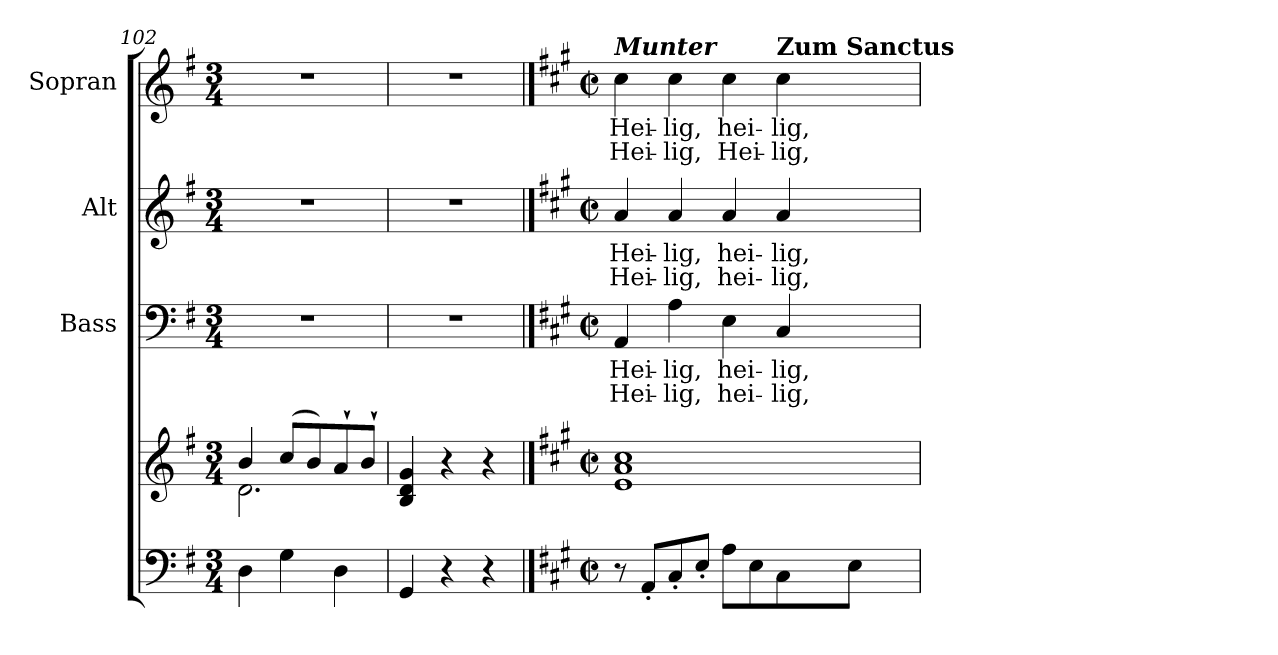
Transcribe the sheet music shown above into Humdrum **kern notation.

**kern	**kern	**kern	**text	**text	**kern	**text	**text	**kern	**text	**text
*part4	*part4	*part3	*part3	*part3	*part2	*part2	*part2	*part1	*part1	*part1
*staff5	*staff4	*staff3	*staff3	*staff3	*staff2	*staff2	*staff2	*staff1	*staff1	*staff1
*	*	*I"Bass	*	*	*I"Alt	*	*	*I"Sopran	*	*
*	*	*I'B.	*	*	*I'A.	*	*	*I'S.	*	*
*clefF4	*clefG2	*clefF4	*	*	*clefG2	*	*	*clefG2	*	*
*k[f#]	*k[f#]	*k[f#]	*	*	*k[f#]	*	*	*k[f#]	*	*
*G:	*G:	*G:	*	*	*G:	*	*	*G:	*	*
*M3/4	*M3/4	*M3/4	*	*	*M3/4	*	*	*M3/4	*	*
=102	=102	=102	=102	=102	=102	=102	=102	=102	=102	=102
*	*^	*	*	*	*	*	*	*	*	*
4D\	4b/	2.d\	2.r	.	.	2.r	.	.	2.r	.	.
4G\	(>8cc/L	.	.	.	.	.	.	.	.	.	.
.	8b/)	.	.	.	.	.	.	.	.	.	.
4D\	8a`</	.	.	.	.	.	.	.	.	.	.
.	8b`</J	.	.	.	.	.	.	.	.	.	.
*	*v	*v	*	*	*	*	*	*	*	*	*
=103	=103	=103	=103	=103	=103	=103	=103	=103	=103	=103
4GG/	4B/ 4d/ 4g/	2.r	.	.	2.r	.	.	2.r	.	.
4r	4r	.	.	.	.	.	.	.	.	.
4r	4r	.	.	.	.	.	.	.	.	.
!!LO:LB:g=z
==104	==104	==104	==104	==104	==104	==104	==104	==104	==104	==104
*k[f#c#g#]	*k[f#c#g#]	*k[f#c#g#]	*	*	*k[f#c#g#]	*	*	*k[f#c#g#]	*	*
*A:	*A:	*A:	*	*	*A:	*	*	*A:	*	*
*M2/2	*M2/2	*M2/2	*	*	*M2/2	*	*	*M2/2	*	*
*met(c|)	*met(c|)	*met(c|)	*	*	*met(c|)	*	*	*met(c|)	*	*
!	!	!	!	!	!	!	!	!LO:TX:a:Bi:t=Munter	!	!
!	!	!	!LO:LY:b	!LO:LY:b	!	!LO:LY:b	!LO:LY:b	!	!LO:LY:b	!LO:LY:b
8r	1e 1a 1cc#	4AA/	Hei-	Hei-	4a/	Hei-	Hei-	4cc#\	Hei-	Hei-
8AA'</L	.	.	.	.	.	.	.	.	.	.
!	!	!	!LO:LY:b	!LO:LY:b	!	!LO:LY:b	!LO:LY:b	!	!LO:LY:b	!LO:LY:b
8C#'</	.	4A\	-lig,	-lig,	4a/	-lig,	-lig,	4cc#\	-lig,	-lig,
8E'</J	.	.	.	.	.	.	.	.	.	.
!	!	!	!LO:LY:b	!LO:LY:b	!	!LO:LY:b	!LO:LY:b	!	!LO:LY:b	!LO:LY:b
8A\L	.	4E\	hei-	hei-	4a/	hei-	hei-	4cc#\	hei-	Hei-
8E\	.	.	.	.	.	.	.	.	.	.
!	!	!	!	!	!	!	!	!LO:TX:a:B:t=Zum Sanctus	!	!
!	!	!	!LO:LY:b	!LO:LY:b	!	!LO:LY:b	!LO:LY:b	!	!LO:LY:b	!LO:LY:b
8C#\	.	4C#/	-lig,	-lig,	4a/	-lig,	-lig,	4cc#\	-lig,	-lig,
8E\J	.	.	.	.	.	.	.	.	.	.
=	=	=	=	=	=	=	=	=	=	=
*-	*-	*-	*-	*-	*-	*-	*-	*-	*-	*-
